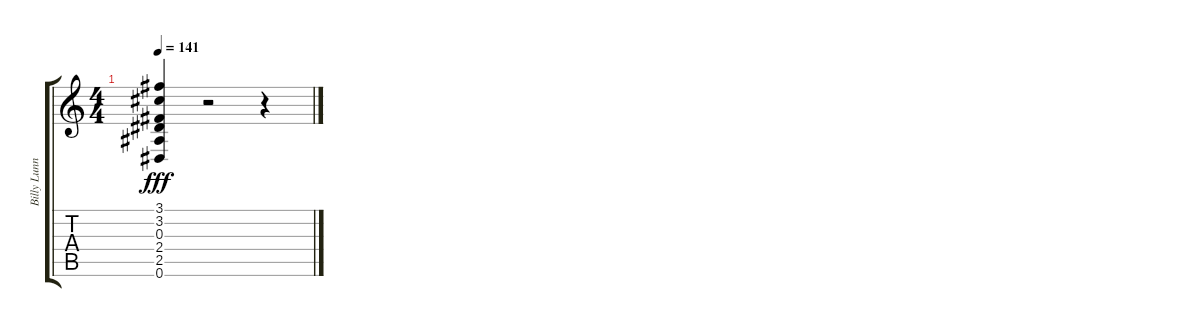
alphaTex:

\track ("Billy Lunn" "Billy Lunn") {instrument distortionguitar}
\staff {score tabs}
\tuning (Eb4 Bb3 Gb3 Db3 Ab2 Eb2) {hide}
\ts (4 4)
\tempo 141
\clef g2
\ks c
(3.1 3.2 0.3 2.4 2.5 0.6).4{dy fff} r.2 r.4
